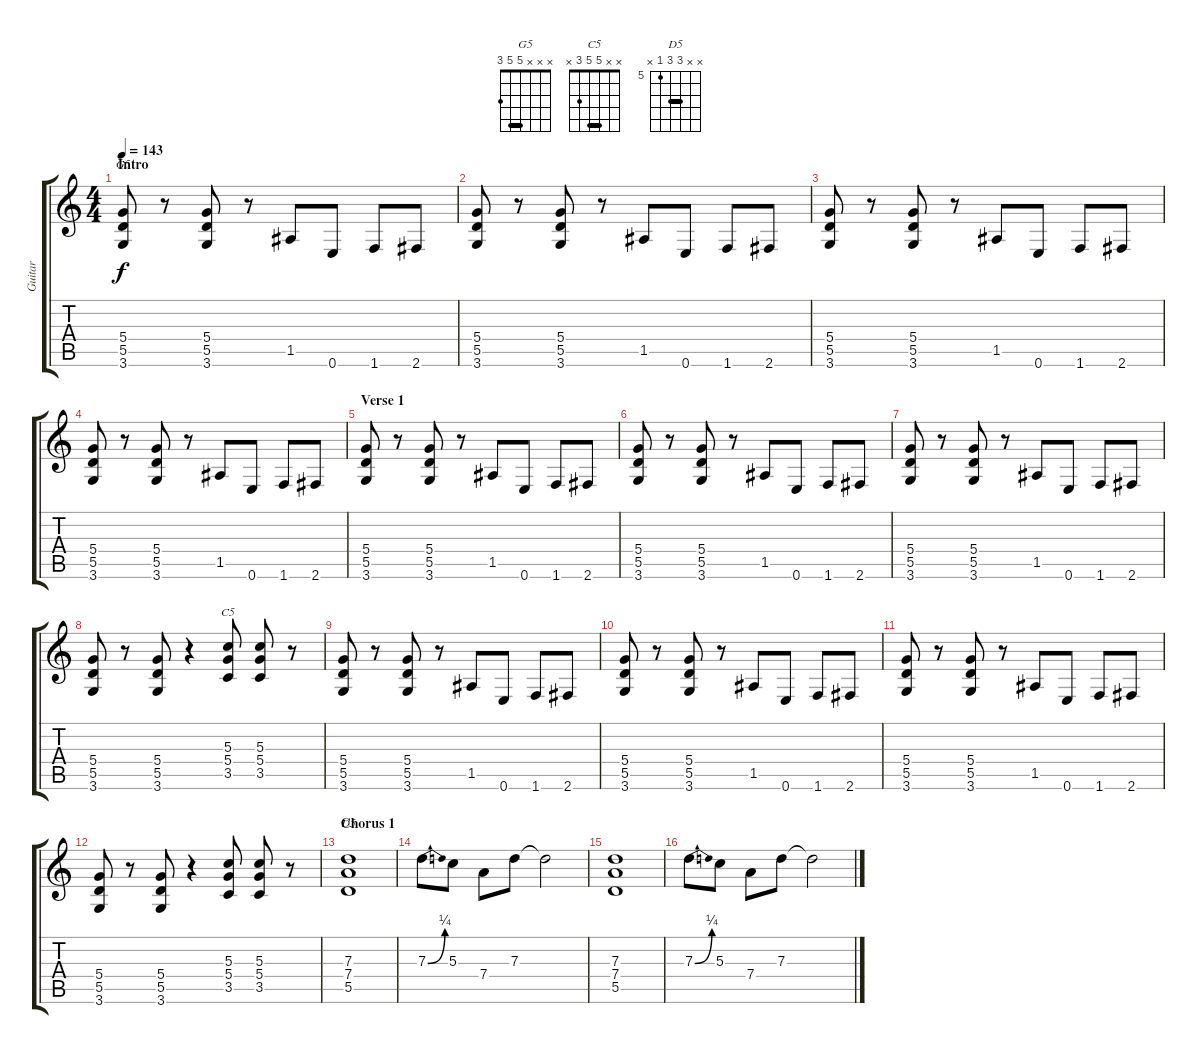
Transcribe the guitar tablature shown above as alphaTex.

\track ("Guitar" "Guitar") {instrument overdrivenguitar}
\staff {score tabs}
\tuning (E4 B3 G3 D3 A2 E2) {hide}
\chord ("G5" x x x 5 5 3) {barre 5}
\chord ("C5" x x 5 5 3 x) {barre 5}
\chord ("D5" x x 7 7 5 x) {firstfret 5 barre 7}
\ts (4 4)
\section ("" "Intro")
\tempo 143
\clef g2
\ks c
(5.4 5.5 3.6).8{ch "G5" dy f instrument overdrivenguitar} r.8 (5.4 5.5 3.6).8 r.8 1.5.8 0.6.8 1.6.8 2.6.8 |
(5.4 5.5 3.6).8 r.8 (5.4 5.5 3.6).8 r.8 1.5.8 0.6.8 1.6.8 2.6.8 |
(5.4 5.5 3.6).8 r.8 (5.4 5.5 3.6).8 r.8 1.5.8 0.6.8 1.6.8 2.6.8 |
(5.4 5.5 3.6).8 r.8 (5.4 5.5 3.6).8 r.8 1.5.8 0.6.8 1.6.8 2.6.8 |
\section ("" "Verse 1")
(5.4 5.5 3.6).8 r.8 (5.4 5.5 3.6).8 r.8 1.5.8 0.6.8 1.6.8 2.6.8 |
(5.4 5.5 3.6).8 r.8 (5.4 5.5 3.6).8 r.8 1.5.8 0.6.8 1.6.8 2.6.8 |
(5.4 5.5 3.6).8 r.8 (5.4 5.5 3.6).8 r.8 1.5.8 0.6.8 1.6.8 2.6.8 |
(5.4 5.5 3.6).8 r.8 (5.4 5.5 3.6).8 r.4 (5.3 5.4 3.5).8{ch "C5"} (5.3 5.4 3.5).8 r.8 |
(5.4 5.5 3.6).8 r.8 (5.4 5.5 3.6).8 r.8 1.5.8 0.6.8 1.6.8 2.6.8 |
(5.4 5.5 3.6).8 r.8 (5.4 5.5 3.6).8 r.8 1.5.8 0.6.8 1.6.8 2.6.8 |
(5.4 5.5 3.6).8 r.8 (5.4 5.5 3.6).8 r.8 1.5.8 0.6.8 1.6.8 2.6.8 |
(5.4 5.5 3.6).8 r.8 (5.4 5.5 3.6).8 r.4 (5.3 5.4 3.5).8 (5.3 5.4 3.5).8 r.8 |
\section ("" "Chorus 1")
(7.3 7.4 5.5).1{ch "D5"} |
7.3{be (bend 0 0 60 1)}.8 5.3.8 7.4.8 7.3.8 7.3{t}.2 |
(7.3 7.4 5.5).1 |
7.3{be (bend 0 0 60 1)}.8 5.3.8 7.4.8 7.3.8 7.3{t}.2
